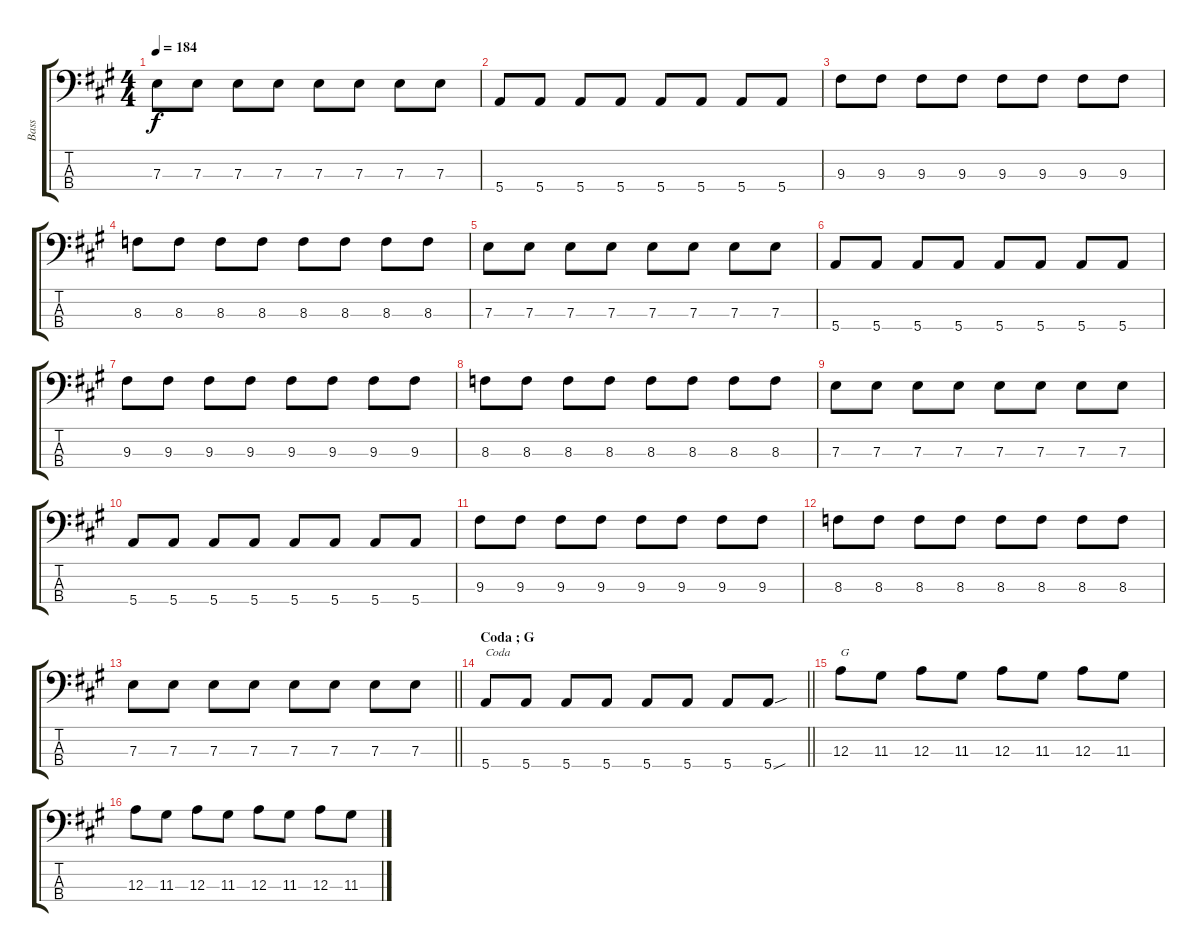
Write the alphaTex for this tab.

\track ("Bass" "Bass") {instrument electricbasspick}
\staff {score tabs}
\tuning (G2 D2 A1 E1) {hide}
\ts (4 4)
\tempo 184
\clef f4
\ks a
7.3.8{dy f} 7.3.8 7.3.8 7.3.8 7.3.8 7.3.8 7.3.8 7.3.8 |
5.4.8 5.4.8 5.4.8 5.4.8 5.4.8 5.4.8 5.4.8 5.4.8 |
9.3.8 9.3.8 9.3.8 9.3.8 9.3.8 9.3.8 9.3.8 9.3.8 |
8.3.8 8.3.8 8.3.8 8.3.8 8.3.8 8.3.8 8.3.8 8.3.8 |
7.3.8 7.3.8 7.3.8 7.3.8 7.3.8 7.3.8 7.3.8 7.3.8 |
5.4.8 5.4.8 5.4.8 5.4.8 5.4.8 5.4.8 5.4.8 5.4.8 |
9.3.8 9.3.8 9.3.8 9.3.8 9.3.8 9.3.8 9.3.8 9.3.8 |
8.3.8 8.3.8 8.3.8 8.3.8 8.3.8 8.3.8 8.3.8 8.3.8 |
7.3.8 7.3.8 7.3.8 7.3.8 7.3.8 7.3.8 7.3.8 7.3.8 |
5.4.8 5.4.8 5.4.8 5.4.8 5.4.8 5.4.8 5.4.8 5.4.8 |
9.3.8 9.3.8 9.3.8 9.3.8 9.3.8 9.3.8 9.3.8 9.3.8 |
8.3.8 8.3.8 8.3.8 8.3.8 8.3.8 8.3.8 8.3.8 8.3.8 |
\barLineRight lightlight
7.3.8 7.3.8 7.3.8 7.3.8 7.3.8 7.3.8 7.3.8 7.3.8 |
\section ("" "Coda ; G")
\barLineRight lightlight
5.4.8{txt "Coda"} 5.4.8 5.4.8 5.4.8 5.4.8 5.4.8 5.4.8 5.4{sou}.8 |
12.3.8{txt "G"} 11.3.8 12.3.8 11.3.8 12.3.8 11.3.8 12.3.8 11.3.8 |
12.3.8 11.3.8 12.3.8 11.3.8 12.3.8 11.3.8 12.3.8 11.3.8
